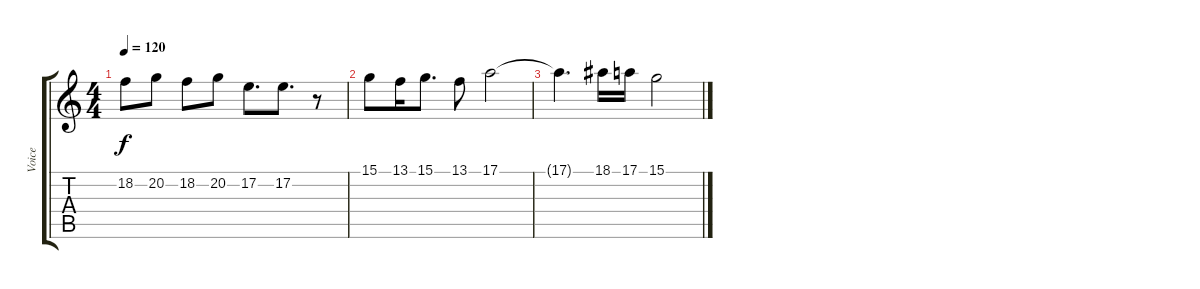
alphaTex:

\track ("Voice" "Voice") {instrument electricgrandpiano}
\staff {score tabs}
\tuning (E4 B3 G3 D3 A2 E2) {hide}
\ts (4 4)
\tempo 120
\clef g2
\ks c
18.2.8{dy f} 20.2.8 18.2.8 20.2.8 17.2.8{d} 17.2.8{d} r.8 |
15.1.8 13.1.16 15.1.8{d} 13.1.8 17.1.2 |
17.1{t}.4{d} 18.1.16 17.1.16 15.1.2
